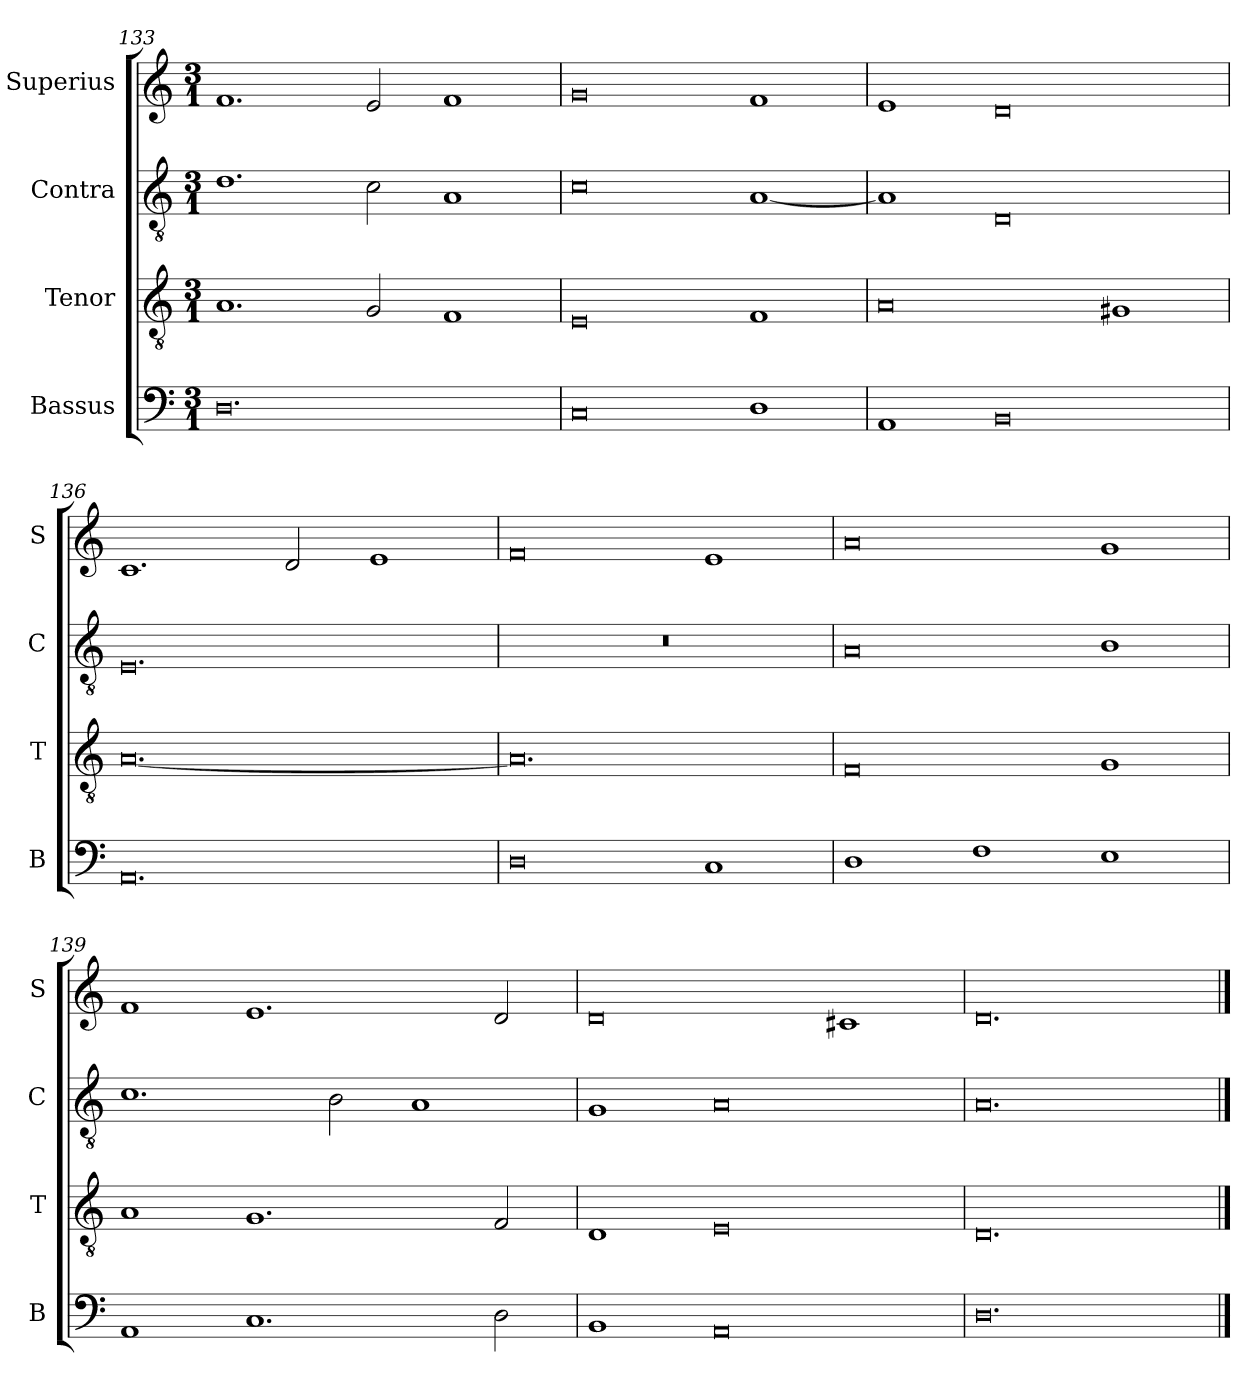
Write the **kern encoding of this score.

**kern	**kern	**kern	**kern
*part4	*part3	*part2	*part1
*staff4	*staff3	*staff2	*staff1
*I"Bassus	*I"Tenor	*I"Contra	*I"Superius
*I'B	*I'T	*I'C	*I'S
*clefF4	*clefGv2	*clefGv2	*clefG2
*k[]	*k[]	*k[]	*k[]
*M3/1	*M3/1	*M3/1	*M3/1
=133	=133	=133	=133
0.D	1.A	1.d	1.f
.	2G/	2c\	2e/
.	1F	1A	1f
=134	=134	=134	=134
0C	0E	0c	0g
1D	1F	[1A	1f
=135	=135	=135	=135
1AA	0A	1A]	1e
0BB	.	0D	0d
.	1G#X	.	.
=136	=136	=136	=136
0.AA	[0.A	0.E	1.c
.	.	.	2d/
.	.	.	1e
=137	=137	=137	=137
0D	0.A]	0.r	0f
1C	.	.	1e
=138	=138	=138	=138
1D	0F	0A	0a
1F	.	.	.
1E	1G	1B	1g
=139	=139	=139	=139
1AA	1A	1.c	1f
1.C	1.G	.	1.e
.	.	2B\	.
.	.	1A	.
2D\	2F/	.	2d/
=140	=140	=140	=140
1BB	1D	1G	0d
0AA	0E	0A	.
.	.	.	1c#X
=141	=141	=141	=141
0.D	0.D	0.A	0.d
==	==	==	==
*-	*-	*-	*-
